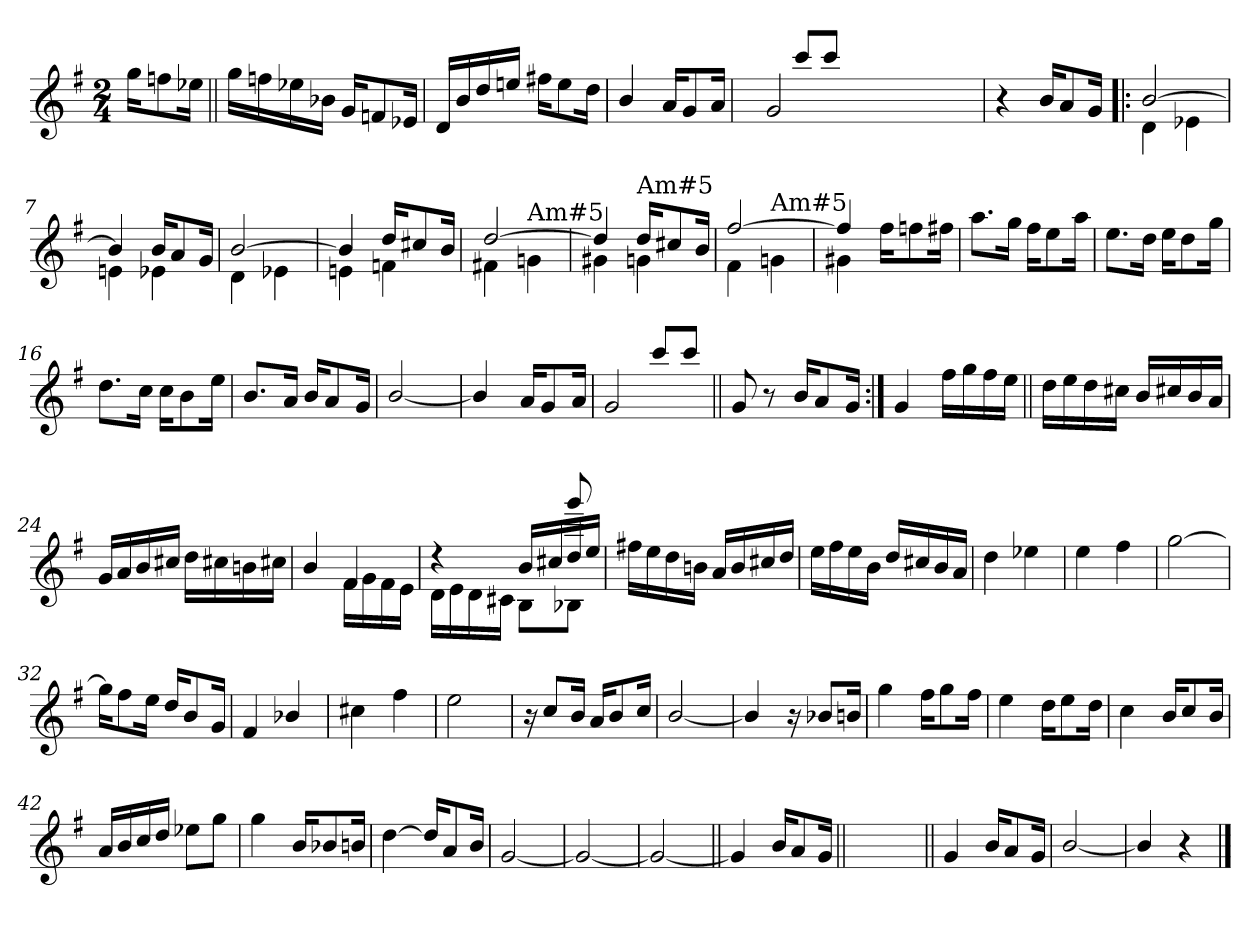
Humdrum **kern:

**kern
*part1
*staff1
*clefG2
*k[f#]
*G:
*M2/4
=
16gg\KL
8ffn\
16ee-X\Jk
=1||
16gg\LL
16ffn\
16ee-X\
16b-X\JJ
16g/KL
8fn/
16e-X/Jk
=2
16d/LL
16b/
16dd/
16een/JJ
16ff#X\KL
8ee\
16dd\Jk
=3
4b/
16a/KL
8g/
16a/Jk
=4
*^
8ryy	4ryy
2g/	.
.	8ccc!/L
.	8ccc!/J
.	2ryy
8ryy	.
16ryy	.
16ryy	.
16ryy	.
16ryy	.
*v	*v
!!LO:LB:g=z
=5
4r
16b/KL
8a/
16g/Jk
=6!|:
*^
[>2b/	4d\
.	4e-X\
=7	=7
4b/]	4en\
16b/KL	4e-X\
8a/	.
16g/Jk	.
=8	=8
[>2b/	4d\
.	4e-X\
=9	=9
4b/]	4en\
16dd/KL	4fn\
8cc#X/	.
16b/Jk	.
!!LO:LB:g=z	!!
=10	=10
[>2dd/	4f#X\
!	!LO:TX:a:t=Am#5
.	4gn\
=11	=11
4dd/]	4g#X\
!LO:TX:a:t=Am#5	!
16dd/KL	4gn\
8cc#X/	.
16b/Jk	.
=12	=12
[>2ff#/	4f#\
!	!LO:TX:a:t=Am#5
.	4gn\
=13	=13
4ff#/]	4g#X\
16ff#\KL	4ryy
8ffn\	.
16ff#X\Jk	.
*v	*v
=14
8.aa\L
16gg\Jk
16ff#\KL
8ee\
16aa\Jk
!!LO:LB:g=z
=15
8.ee\L
16dd\Jk
16ee\KL
8dd\
16gg\Jk
=16
8.dd\L
16cc\Jk
16cc\KL
8b\
16ee\Jk
=17
8.b/L
16a/Jk
16b/KL
8a/
16g/Jk
=18
[2b/
=19
4b/]
16a/KL
8g/
16a/Jk
!!LO:LB:g=z
=20
*^
2g/	4ryy
.	8ccc!/L
.	8ccc!/J
*v	*v
=21||
8g/
8r
16b/KL
8a/
16g/Jk
=22:|!
4g/
16ff#\LL
16gg\
16ff#\
16ee\JJ
=23||
16dd\LL
16ee\
16dd\
16cc#X\JJ
16b/LL
16cc#X/
16b/
16a/JJ
!!LO:LB:g=z
=24
16g/LL
16a/
16b/
16cc#X/JJ
16dd\LL
16cc#X\
16bn\
16cc#X\JJ
=25
*^
4b/	4ryy
4f#/	16f#!\LL
.	16g!\
.	16f#!\
.	16e!\JJ
=26	=26
*	*^
4rdd	16d!\LL	4.ryy
.	16e!\	.
.	16d!\	.
.	16c#X!\JJ	.
16b/LL	8B!\L	.
16cc#X/	.	.
16dd/	8B-X!\J	8ggg!/
16ee/JJ	.	.
*v	*v	*v
=27
16ff#X\LL
16ee\
16dd\
16bn\JJ
16a/LL
16b/
16cc#X/
16dd/JJ
!!LO:LB:g=z
=28
16ee\LL
16ff#\
16ee\
16b\JJ
16dd/LL
16cc#X/
16b/
16a/JJ
=29
4dd\
4ee-X\
=30
4ee\
4ff#\
=31
[2gg\
=32
16gg\KL]
8ff#\
16ee\Jk
16dd/KL
8b/
16g/Jk
!!LO:LB:g=z
=33
4f#/
4b-X/
=34
4cc#X\
4ff#\
=35
2ee\
=36
16r
8cc/L
16b/Jk
16a/KL
8b/
16cc/Jk
=37
[2b/
!!LO:LB:g=z
=38
4b/]
16r
8b-X/L
16bn/Jk
=39
4gg\
16ff#\KL
8gg\
16ff#\Jk
=40
4ee\
16dd\KL
8ee\
16dd\Jk
=41
4cc\
16b/KL
8cc/
16b/Jk
=42
16a/LL
16b/
16cc/
16dd/JJ
8ee-X\L
8gg\J
!!LO:PB:g=z
=43
4gg\
16b/KL
8b-X/
16bn/Jk
=44
[4dd\
16dd/KL]
8a/
16b/Jk
=45
[<2g/
=46
2g/_
=47
2g/_
!!LO:LB:g=z
=48||
4g/]
16b/KL
8a/
16g/Jk
=48X481||
2ryy
=49||
4g/
16b/KL
8a/
16g/Jk
=50
[2b/
=51
4b/]
4r
==
*-
